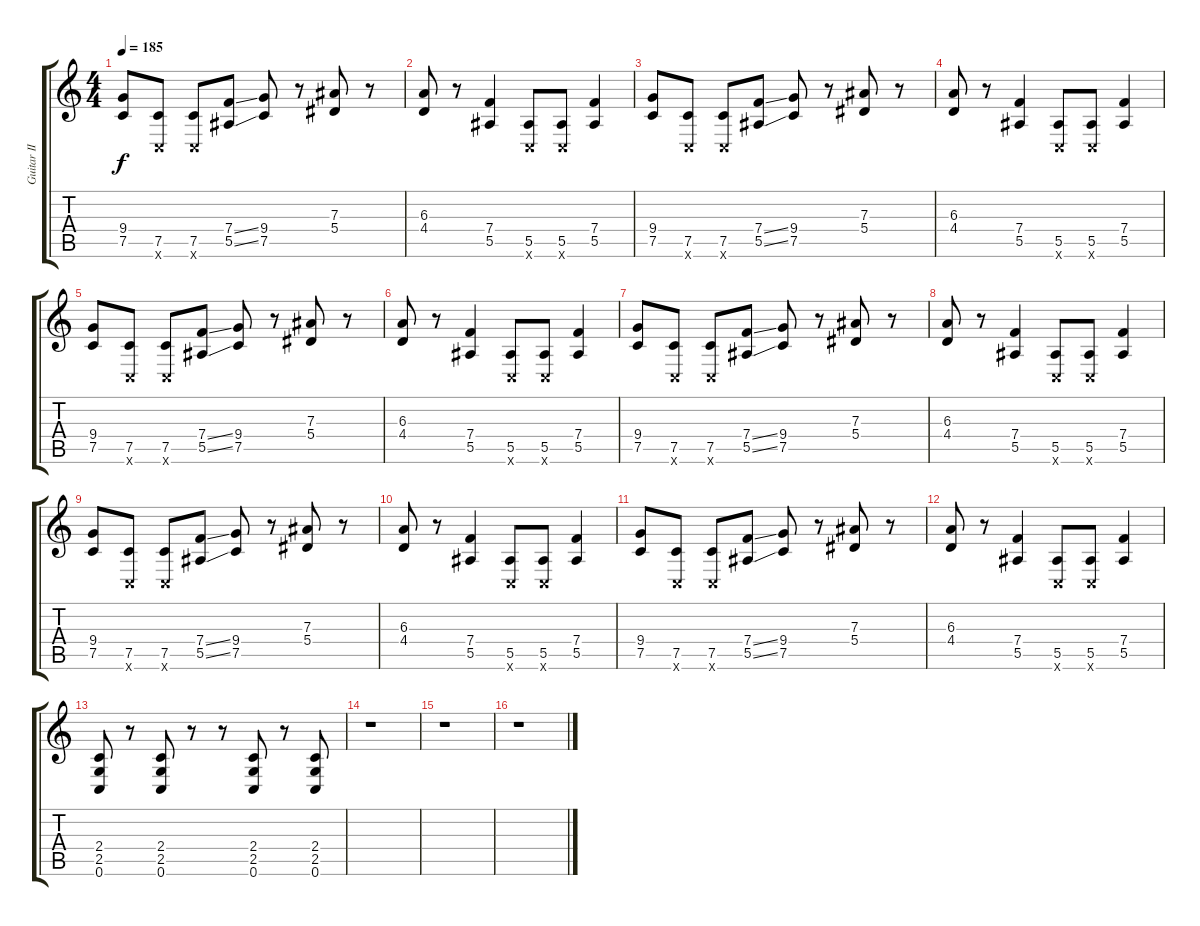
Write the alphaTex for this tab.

\track ("Guitar II" "Guitar II") {instrument distortionguitar}
\staff {score tabs}
\tuning (C4 G3 Eb3 Bb2 F2 C2) {hide}
\ts (4 4)
\tempo 185
\clef g2
\ks c
(9.4 7.5).8{dy f} (7.5 0.6{x}).8 (7.5 0.6{x}).8 (7.4{ss} 5.5{ss}).8 (9.4 7.5).8 r.8 (7.3 5.4).8 r.8 |
(6.3 4.4).8 r.8 (7.4 5.5).4 (5.5 0.6{x}).8 (5.5 0.6{x}).8 (7.4 5.5).4 |
(9.4 7.5).8 (7.5 0.6{x}).8 (7.5 0.6{x}).8 (7.4{ss} 5.5{ss}).8 (9.4 7.5).8 r.8 (7.3 5.4).8 r.8 |
(6.3 4.4).8 r.8 (7.4 5.5).4 (5.5 0.6{x}).8 (5.5 0.6{x}).8 (7.4 5.5).4 |
(9.4 7.5).8 (7.5 0.6{x}).8 (7.5 0.6{x}).8 (7.4{ss} 5.5{ss}).8 (9.4 7.5).8 r.8 (7.3 5.4).8 r.8 |
(6.3 4.4).8 r.8 (7.4 5.5).4 (5.5 0.6{x}).8 (5.5 0.6{x}).8 (7.4 5.5).4 |
(9.4 7.5).8 (7.5 0.6{x}).8 (7.5 0.6{x}).8 (7.4{ss} 5.5{ss}).8 (9.4 7.5).8 r.8 (7.3 5.4).8 r.8 |
(6.3 4.4).8 r.8 (7.4 5.5).4 (5.5 0.6{x}).8 (5.5 0.6{x}).8 (7.4 5.5).4 |
(9.4 7.5).8 (7.5 0.6{x}).8 (7.5 0.6{x}).8 (7.4{ss} 5.5{ss}).8 (9.4 7.5).8 r.8 (7.3 5.4).8 r.8 |
(6.3 4.4).8 r.8 (7.4 5.5).4 (5.5 0.6{x}).8 (5.5 0.6{x}).8 (7.4 5.5).4 |
(9.4 7.5).8 (7.5 0.6{x}).8 (7.5 0.6{x}).8 (7.4{ss} 5.5{ss}).8 (9.4 7.5).8 r.8 (7.3 5.4).8 r.8 |
(6.3 4.4).8 r.8 (7.4 5.5).4 (5.5 0.6{x}).8 (5.5 0.6{x}).8 (7.4 5.5).4 |
(2.4 2.5 0.6).8 r.8 (2.4 2.5 0.6).8 r.8 r.8 (2.4 2.5 0.6).8 r.8 (2.4 2.5 0.6).8 |
r.1 |
r.1 |
r.1
